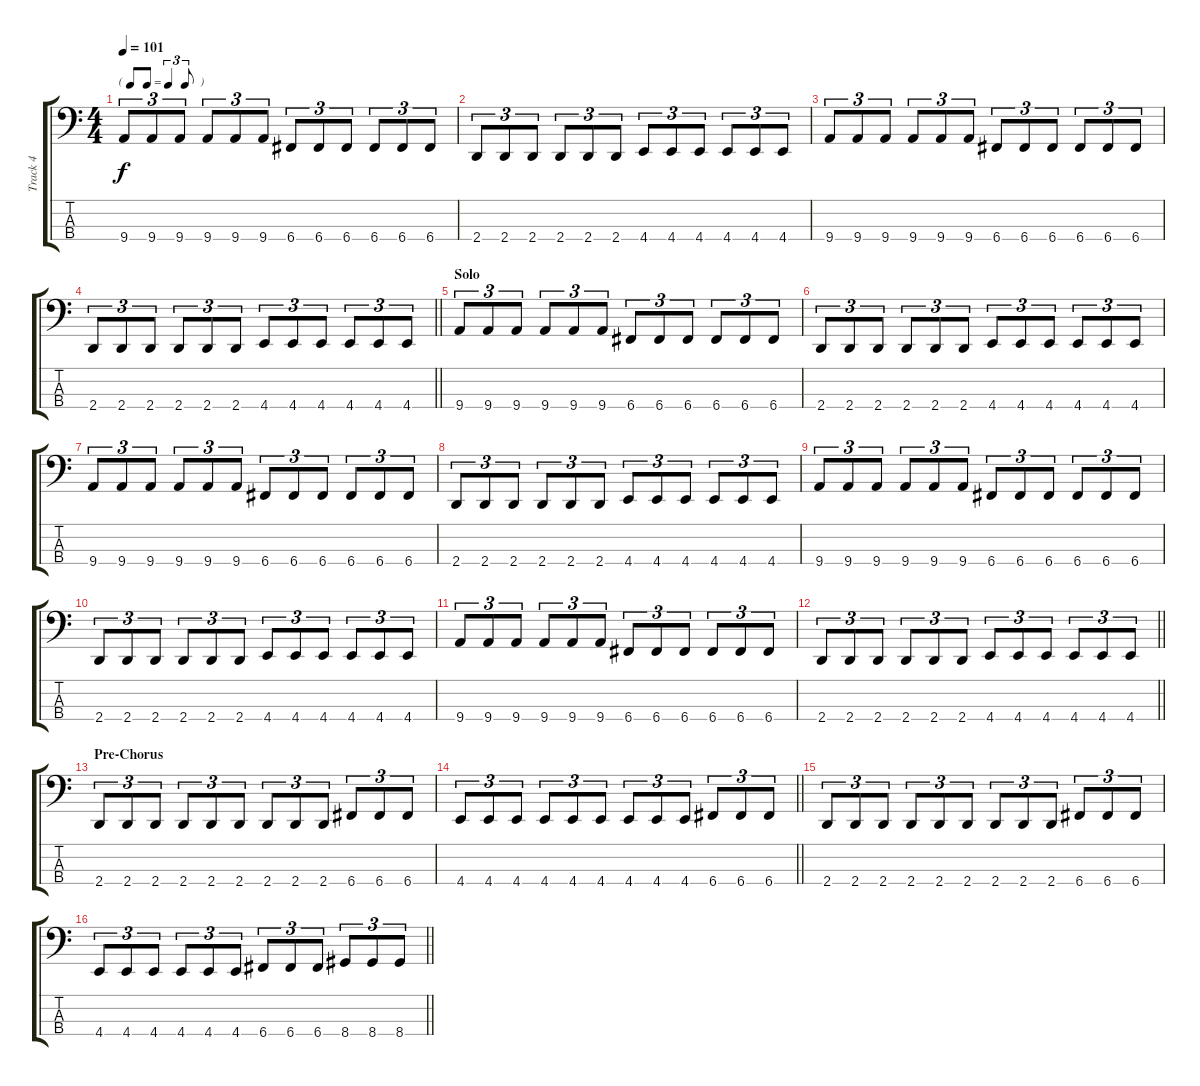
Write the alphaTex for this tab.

\track ("Track 4" "Track 4") {instrument electricbassfinger}
\staff {score tabs}
\tuning (F2 C2 G1 C1) {hide}
\ts (4 4)
\tf triplet8th
\tempo 101
\clef f4
\ks c
9.4.8{tu (3 2) dy f} 9.4.8{tu (3 2)} 9.4.8{tu (3 2)} 9.4.8{tu (3 2)} 9.4.8{tu (3 2)} 9.4.8{tu (3 2)} 6.4.8{tu (3 2)} 6.4.8{tu (3 2)} 6.4.8{tu (3 2)} 6.4.8{tu (3 2)} 6.4.8{tu (3 2)} 6.4.8{tu (3 2)} |
2.4.8{tu (3 2)} 2.4.8{tu (3 2)} 2.4.8{tu (3 2)} 2.4.8{tu (3 2)} 2.4.8{tu (3 2)} 2.4.8{tu (3 2)} 4.4.8{tu (3 2)} 4.4.8{tu (3 2)} 4.4.8{tu (3 2)} 4.4.8{tu (3 2)} 4.4.8{tu (3 2)} 4.4.8{tu (3 2)} |
9.4.8{tu (3 2)} 9.4.8{tu (3 2)} 9.4.8{tu (3 2)} 9.4.8{tu (3 2)} 9.4.8{tu (3 2)} 9.4.8{tu (3 2)} 6.4.8{tu (3 2)} 6.4.8{tu (3 2)} 6.4.8{tu (3 2)} 6.4.8{tu (3 2)} 6.4.8{tu (3 2)} 6.4.8{tu (3 2)} |
\barLineRight lightlight
2.4.8{tu (3 2)} 2.4.8{tu (3 2)} 2.4.8{tu (3 2)} 2.4.8{tu (3 2)} 2.4.8{tu (3 2)} 2.4.8{tu (3 2)} 4.4.8{tu (3 2)} 4.4.8{tu (3 2)} 4.4.8{tu (3 2)} 4.4.8{tu (3 2)} 4.4.8{tu (3 2)} 4.4.8{tu (3 2)} |
\section ("" "Solo")
9.4.8{tu (3 2)} 9.4.8{tu (3 2)} 9.4.8{tu (3 2)} 9.4.8{tu (3 2)} 9.4.8{tu (3 2)} 9.4.8{tu (3 2)} 6.4.8{tu (3 2)} 6.4.8{tu (3 2)} 6.4.8{tu (3 2)} 6.4.8{tu (3 2)} 6.4.8{tu (3 2)} 6.4.8{tu (3 2)} |
2.4.8{tu (3 2)} 2.4.8{tu (3 2)} 2.4.8{tu (3 2)} 2.4.8{tu (3 2)} 2.4.8{tu (3 2)} 2.4.8{tu (3 2)} 4.4.8{tu (3 2)} 4.4.8{tu (3 2)} 4.4.8{tu (3 2)} 4.4.8{tu (3 2)} 4.4.8{tu (3 2)} 4.4.8{tu (3 2)} |
9.4.8{tu (3 2)} 9.4.8{tu (3 2)} 9.4.8{tu (3 2)} 9.4.8{tu (3 2)} 9.4.8{tu (3 2)} 9.4.8{tu (3 2)} 6.4.8{tu (3 2)} 6.4.8{tu (3 2)} 6.4.8{tu (3 2)} 6.4.8{tu (3 2)} 6.4.8{tu (3 2)} 6.4.8{tu (3 2)} |
2.4.8{tu (3 2)} 2.4.8{tu (3 2)} 2.4.8{tu (3 2)} 2.4.8{tu (3 2)} 2.4.8{tu (3 2)} 2.4.8{tu (3 2)} 4.4.8{tu (3 2)} 4.4.8{tu (3 2)} 4.4.8{tu (3 2)} 4.4.8{tu (3 2)} 4.4.8{tu (3 2)} 4.4.8{tu (3 2)} |
9.4.8{tu (3 2)} 9.4.8{tu (3 2)} 9.4.8{tu (3 2)} 9.4.8{tu (3 2)} 9.4.8{tu (3 2)} 9.4.8{tu (3 2)} 6.4.8{tu (3 2)} 6.4.8{tu (3 2)} 6.4.8{tu (3 2)} 6.4.8{tu (3 2)} 6.4.8{tu (3 2)} 6.4.8{tu (3 2)} |
2.4.8{tu (3 2)} 2.4.8{tu (3 2)} 2.4.8{tu (3 2)} 2.4.8{tu (3 2)} 2.4.8{tu (3 2)} 2.4.8{tu (3 2)} 4.4.8{tu (3 2)} 4.4.8{tu (3 2)} 4.4.8{tu (3 2)} 4.4.8{tu (3 2)} 4.4.8{tu (3 2)} 4.4.8{tu (3 2)} |
9.4.8{tu (3 2)} 9.4.8{tu (3 2)} 9.4.8{tu (3 2)} 9.4.8{tu (3 2)} 9.4.8{tu (3 2)} 9.4.8{tu (3 2)} 6.4.8{tu (3 2)} 6.4.8{tu (3 2)} 6.4.8{tu (3 2)} 6.4.8{tu (3 2)} 6.4.8{tu (3 2)} 6.4.8{tu (3 2)} |
\barLineRight lightlight
2.4.8{tu (3 2)} 2.4.8{tu (3 2)} 2.4.8{tu (3 2)} 2.4.8{tu (3 2)} 2.4.8{tu (3 2)} 2.4.8{tu (3 2)} 4.4.8{tu (3 2)} 4.4.8{tu (3 2)} 4.4.8{tu (3 2)} 4.4.8{tu (3 2)} 4.4.8{tu (3 2)} 4.4.8{tu (3 2)} |
\section ("" "Pre-Chorus")
2.4.8{tu (3 2)} 2.4.8{tu (3 2)} 2.4.8{tu (3 2)} 2.4.8{tu (3 2)} 2.4.8{tu (3 2)} 2.4.8{tu (3 2)} 2.4.8{tu (3 2)} 2.4.8{tu (3 2)} 2.4.8{tu (3 2)} 6.4.8{tu (3 2)} 6.4.8{tu (3 2)} 6.4.8{tu (3 2)} |
\barLineRight lightlight
4.4.8{tu (3 2)} 4.4.8{tu (3 2)} 4.4.8{tu (3 2)} 4.4.8{tu (3 2)} 4.4.8{tu (3 2)} 4.4.8{tu (3 2)} 4.4.8{tu (3 2)} 4.4.8{tu (3 2)} 4.4.8{tu (3 2)} 6.4.8{tu (3 2)} 6.4.8{tu (3 2)} 6.4.8{tu (3 2)} |
2.4.8{tu (3 2)} 2.4.8{tu (3 2)} 2.4.8{tu (3 2)} 2.4.8{tu (3 2)} 2.4.8{tu (3 2)} 2.4.8{tu (3 2)} 2.4.8{tu (3 2)} 2.4.8{tu (3 2)} 2.4.8{tu (3 2)} 6.4.8{tu (3 2)} 6.4.8{tu (3 2)} 6.4.8{tu (3 2)} |
\barLineRight lightlight
4.4.8{tu (3 2)} 4.4.8{tu (3 2)} 4.4.8{tu (3 2)} 4.4.8{tu (3 2)} 4.4.8{tu (3 2)} 4.4.8{tu (3 2)} 6.4.8{tu (3 2)} 6.4.8{tu (3 2)} 6.4.8{tu (3 2)} 8.4.8{tu (3 2)} 8.4.8{tu (3 2)} 8.4.8{tu (3 2)}
